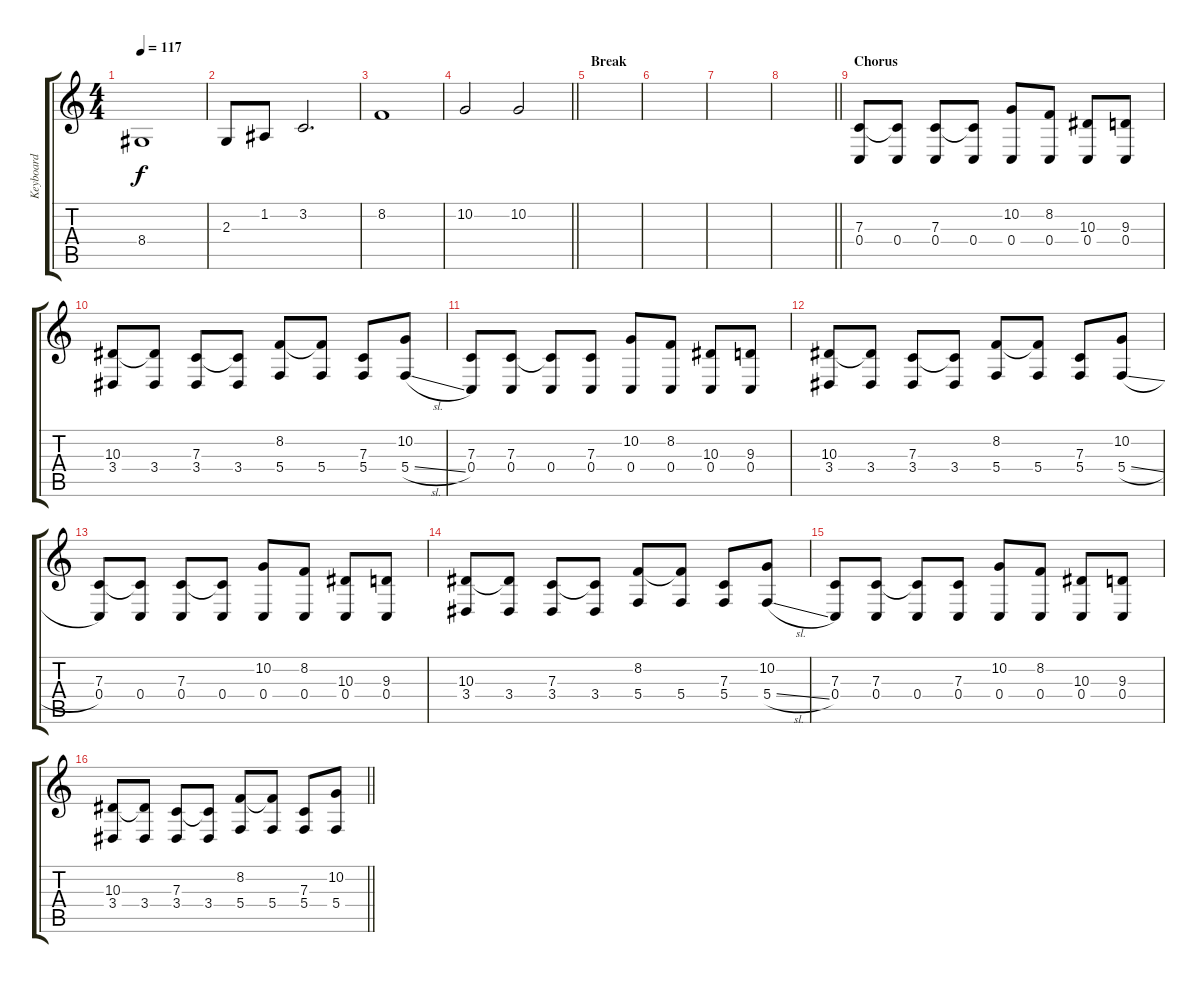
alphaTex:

\track ("Keyboard" "Keyboard") {instrument lead2sawtooth}
\staff {score tabs}
\tuning (D4 A3 F3 C3 G2 C2) {hide}
\ts (4 4)
\tempo 117
\clef g2
\ks c
8.4.1{dy f} |
2.3.8 1.2.8 3.2.2{d} |
8.2.1 |
\barLineRight lightlight
10.2.2 10.2.2 |
\section ("" "Break")
|
|
|
\barLineRight lightlight
|
\section ("" "Chorus")
(7.3 0.4).8 (7.3{t} 0.4).8 (7.3 0.4).8 (7.3{t} 0.4).8 (10.2 0.4).8 (8.2 0.4).8 (10.3 0.4).8 (9.3 0.4).8 |
(10.3 3.4).8 (10.3{t} 3.4).8 (7.3 3.4).8 (7.3{t} 3.4).8 (8.2 5.4).8 (8.2{t} 5.4).8 (7.3 5.4).8 (10.2 5.4{sl}).8 |
(7.3 0.4).8 (7.3 0.4).8 (7.3{t} 0.4).8 (7.3 0.4).8 (10.2 0.4).8 (8.2 0.4).8 (10.3 0.4).8 (9.3 0.4).8 |
(10.3 3.4).8 (10.3{t} 3.4).8 (7.3 3.4).8 (7.3{t} 3.4).8 (8.2 5.4).8 (8.2{t} 5.4).8 (7.3 5.4).8 (10.2 5.4{sl}).8 |
(7.3 0.4).8 (7.3{t} 0.4).8 (7.3 0.4).8 (7.3{t} 0.4).8 (10.2 0.4).8 (8.2 0.4).8 (10.3 0.4).8 (9.3 0.4).8 |
(10.3 3.4).8 (10.3{t} 3.4).8 (7.3 3.4).8 (7.3{t} 3.4).8 (8.2 5.4).8 (8.2{t} 5.4).8 (7.3 5.4).8 (10.2 5.4{sl}).8 |
(7.3 0.4).8 (7.3 0.4).8 (7.3{t} 0.4).8 (7.3 0.4).8 (10.2 0.4).8 (8.2 0.4).8 (10.3 0.4).8 (9.3 0.4).8 |
\barLineRight lightlight
(10.3 3.4).8 (10.3{t} 3.4).8 (7.3 3.4).8 (7.3{t} 3.4).8 (8.2 5.4).8 (8.2{t} 5.4).8 (7.3 5.4).8 (10.2 5.4).8
